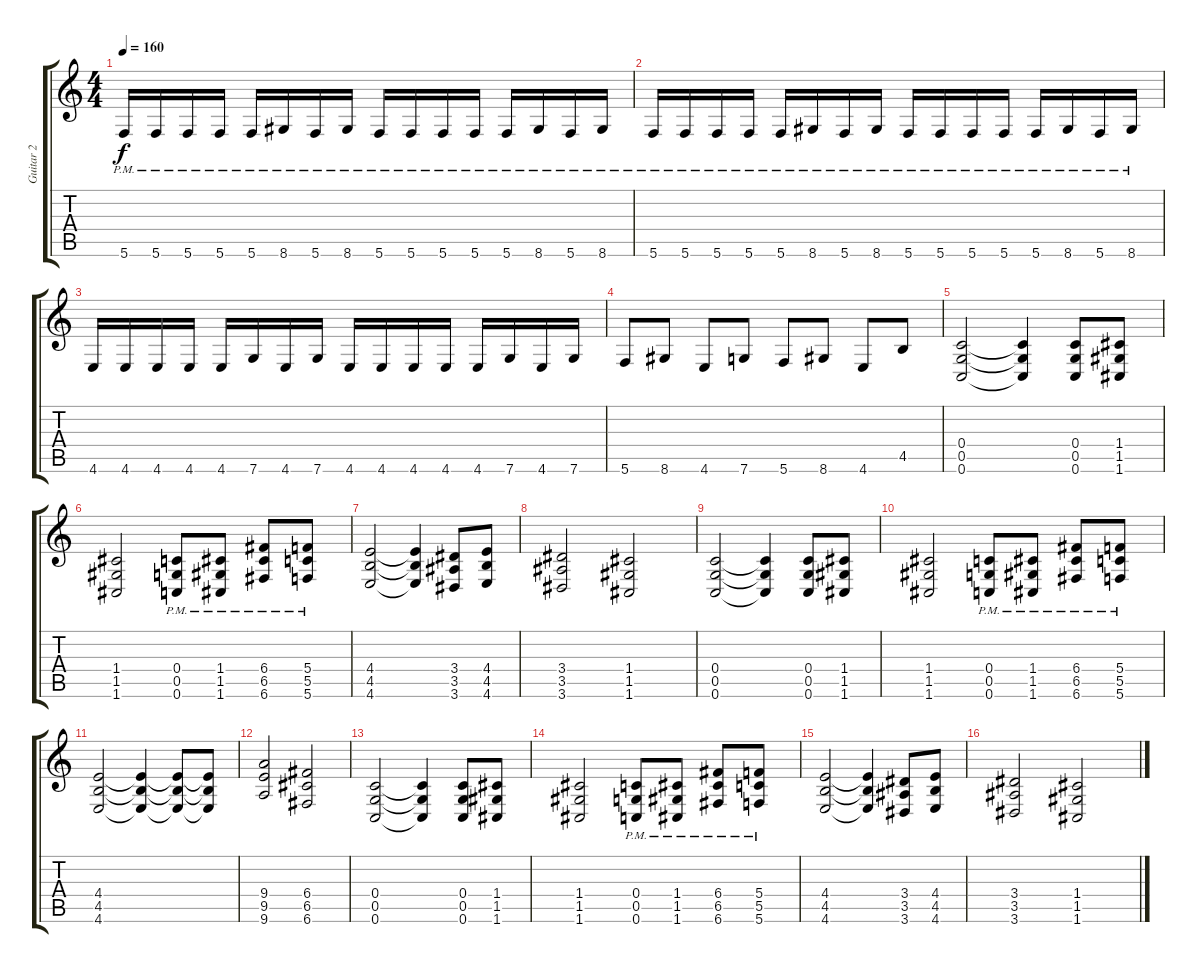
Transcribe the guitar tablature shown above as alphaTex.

\track ("Guitar 2" "Guitar 2") {instrument overdrivenguitar}
\staff {score tabs}
\tuning (D4 A3 F3 C3 G2 C2) {hide}
\ts (4 4)
\tempo 160
\clef g2
\ks c
5.6{pm}.16{dy f} 5.6{pm}.16 5.6{pm}.16 5.6{pm}.16 5.6{pm}.16 8.6{pm}.16 5.6{pm}.16 8.6{pm}.16 5.6{pm}.16 5.6{pm}.16 5.6{pm}.16 5.6{pm}.16 5.6{pm}.16 8.6{pm}.16 5.6{pm}.16 8.6{pm}.16 |
5.6{pm}.16 5.6{pm}.16 5.6{pm}.16 5.6{pm}.16 5.6{pm}.16 8.6{pm}.16 5.6{pm}.16 8.6{pm}.16 5.6{pm}.16 5.6{pm}.16 5.6{pm}.16 5.6{pm}.16 5.6{pm}.16 8.6{pm}.16 5.6{pm}.16 8.6{pm}.16 |
4.6.16 4.6.16 4.6.16 4.6.16 4.6.16 7.6.16 4.6.16 7.6.16 4.6.16 4.6.16 4.6.16 4.6.16 4.6.16 7.6.16 4.6.16 7.6.16 |
5.6.8 8.6.8 4.6.8 7.6.8 5.6.8 8.6.8 4.6.8 4.5.8 |
(0.4 0.5 0.6).2 (0.4{t} 0.5{t} 0.6{t}).4 (0.4 0.5 0.6).8 (1.4 1.5 1.6).8 |
(1.4 1.5 1.6).2 (0.4{pm} 0.5{pm} 0.6{pm}).8 (1.4{pm} 1.5{pm} 1.6{pm}).8 (6.4{pm} 6.5{pm} 6.6{pm}).8 (5.4{pm} 5.5{pm} 5.6{pm}).8 |
(4.4 4.5 4.6).2 (4.4{t} 4.5{t} 4.6{t}).4 (3.4 3.5 3.6).8 (4.4 4.5 4.6).8 |
(3.4 3.5 3.6).2 (1.4 1.5 1.6).2 |
(0.4 0.5 0.6).2 (0.4{t} 0.5{t} 0.6{t}).4 (0.4 0.5 0.6).8 (1.4 1.5 1.6).8 |
(1.4 1.5 1.6).2 (0.4{pm} 0.5{pm} 0.6{pm}).8 (1.4{pm} 1.5{pm} 1.6{pm}).8 (6.4{pm} 6.5{pm} 6.6{pm}).8 (5.4{pm} 5.5{pm} 5.6{pm}).8 |
(4.4 4.5 4.6).2 (4.4{t} 4.5{t} 4.6{t}).4 (4.4{t} 4.5{t} 4.6{t}).8 (4.4{t} 4.5{t} 4.6{t}).8 |
(9.4 9.5 9.6).2 (6.4 6.5 6.6).2 |
(0.4 0.5 0.6).2 (0.4{t} 0.5{t} 0.6{t}).4 (0.4 0.5 0.6).8 (1.4 1.5 1.6).8 |
(1.4 1.5 1.6).2 (0.4{pm} 0.5{pm} 0.6{pm}).8 (1.4{pm} 1.5{pm} 1.6{pm}).8 (6.4{pm} 6.5{pm} 6.6{pm}).8 (5.4{pm} 5.5{pm} 5.6{pm}).8 |
(4.4 4.5 4.6).2 (4.4{t} 4.5{t} 4.6{t}).4 (3.4 3.5 3.6).8 (4.4 4.5 4.6).8 |
(3.4 3.5 3.6).2 (1.4 1.5 1.6).2
